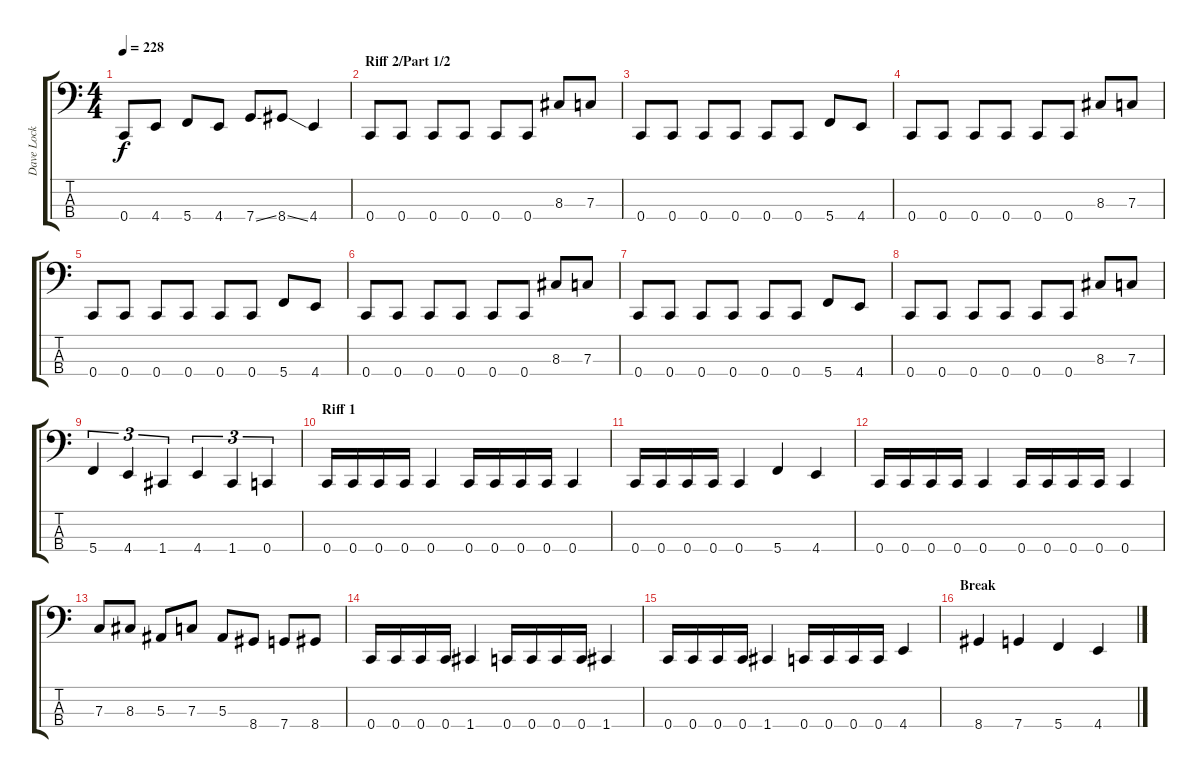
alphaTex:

\track ("Dave Lock (Bass)" "Dave Lock ") {instrument electricbasspick}
\staff {score tabs}
\tuning (Eb2 Bb1 F1 C1) {hide}
\ts (4 4)
\tempo 228
\clef f4
\ks c
0.4.8{dy f} 4.4.8 5.4.8 4.4.8 7.4{ss}.8 8.4{ss}.8 4.4.4 |
\section ("" "Riff 2/Part 1/2")
0.4.8 0.4.8 0.4.8 0.4.8 0.4.8 0.4.8 8.3.8 7.3.8 |
0.4.8 0.4.8 0.4.8 0.4.8 0.4.8 0.4.8 5.4.8 4.4.8 |
0.4.8 0.4.8 0.4.8 0.4.8 0.4.8 0.4.8 8.3.8 7.3.8 |
0.4.8 0.4.8 0.4.8 0.4.8 0.4.8 0.4.8 5.4.8 4.4.8 |
0.4.8 0.4.8 0.4.8 0.4.8 0.4.8 0.4.8 8.3.8 7.3.8 |
0.4.8 0.4.8 0.4.8 0.4.8 0.4.8 0.4.8 5.4.8 4.4.8 |
0.4.8 0.4.8 0.4.8 0.4.8 0.4.8 0.4.8 8.3.8 7.3.8 |
5.4.4{tu (3 2)} 4.4.4{tu (3 2)} 1.4.4{tu (3 2)} 4.4.4{tu (3 2)} 1.4.4{tu (3 2)} 0.4.4{tu (3 2)} |
\section ("" "Riff 1")
0.4.16 0.4.16 0.4.16 0.4.16 0.4.4 0.4.16 0.4.16 0.4.16 0.4.16 0.4.4 |
0.4.16 0.4.16 0.4.16 0.4.16 0.4.4 5.4.4 4.4.4 |
0.4.16 0.4.16 0.4.16 0.4.16 0.4.4 0.4.16 0.4.16 0.4.16 0.4.16 0.4.4 |
7.3.8 8.3.8 5.3.8 7.3.8 5.3.8 8.4.8 7.4.8 8.4.8 |
0.4.16 0.4.16 0.4.16 0.4.16 1.4.4 0.4.16 0.4.16 0.4.16 0.4.16 1.4.4 |
0.4.16 0.4.16 0.4.16 0.4.16 1.4.4 0.4.16 0.4.16 0.4.16 0.4.16 4.4.4 |
\section ("" "Break")
8.4.4 7.4.4 5.4.4 4.4.4
